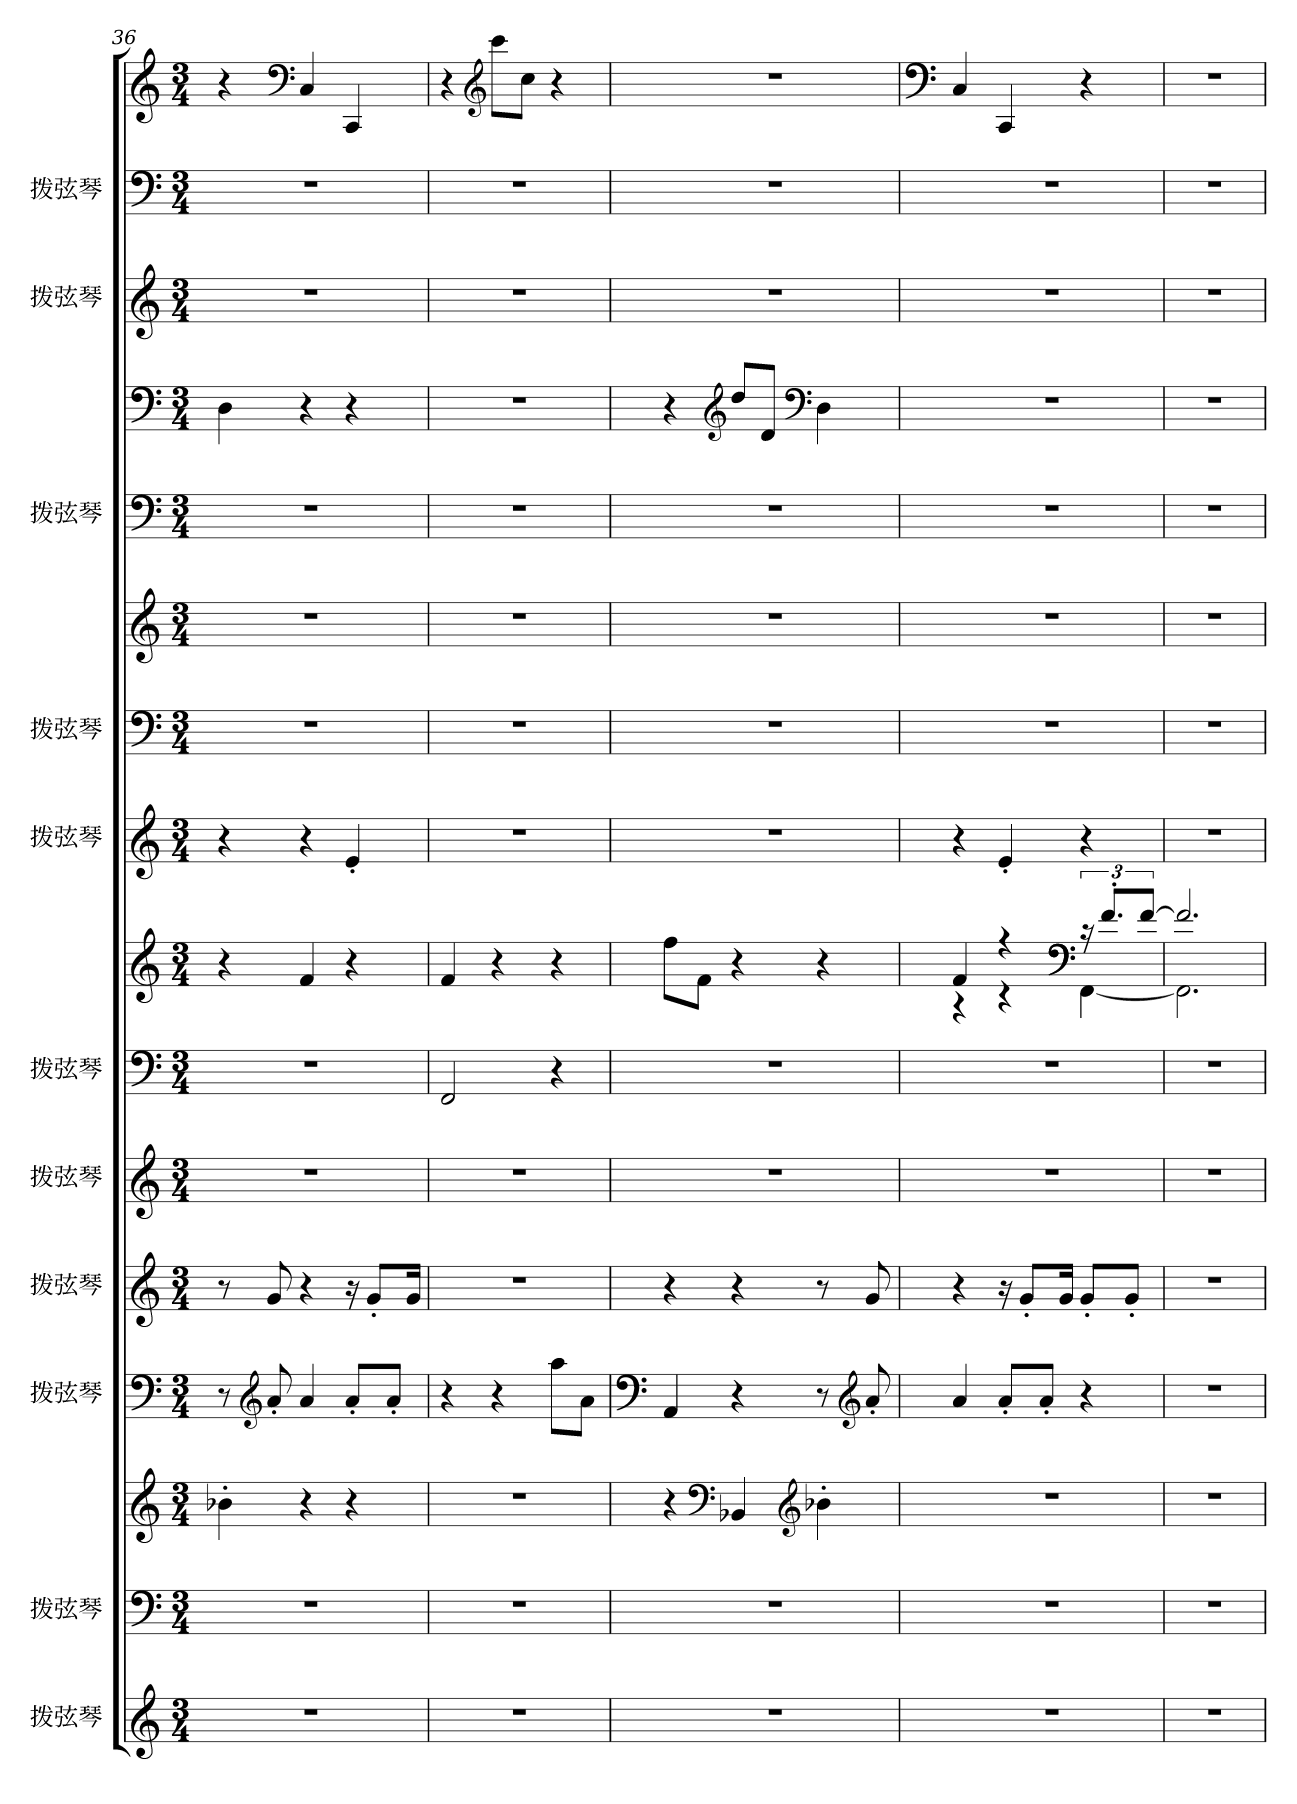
**kern	**kern	**kern	**kern	**kern	**kern	**kern	**kern	**kern	**kern	**kern	**kern	**kern	**kern	**kern	**kern
*part11	*part10	*part10	*part9	*part8	*part7	*part6	*part6	*part5	*part4	*part4	*part3	*part3	*part2	*part1	*part1
*staff16	*staff15	*staff14	*staff13	*staff12	*staff11	*staff10	*staff9	*staff8	*staff7	*staff6	*staff5	*staff4	*staff3	*staff2	*staff1
*I"拨弦琴	*I"拨弦琴	*	*I"拨弦琴	*I"拨弦琴	*I"拨弦琴	*I"拨弦琴	*	*I"拨弦琴	*I"拨弦琴	*	*I"拨弦琴	*	*I"拨弦琴	*I"拨弦琴	*
!!LO:PB:g=z
*clefG2	*clefF4	*clefG2	*clefF4	*clefG2	*clefG2	*clefF4	*clefG2	*clefG2	*clefF4	*clefG2	*clefF4	*clefF4	*clefG2	*clefF4	*clefG2
*k[]	*k[]	*k[]	*k[]	*k[]	*k[]	*k[]	*k[]	*k[]	*k[]	*k[]	*k[]	*k[]	*k[]	*k[]	*k[]
*M3/4	*M3/4	*M3/4	*M3/4	*M3/4	*M3/4	*M3/4	*M3/4	*M3/4	*M3/4	*M3/4	*M3/4	*M3/4	*M3/4	*M3/4	*M3/4
=36	=36	=36	=36	=36	=36	=36	=36	=36	=36	=36	=36	=36	=36	=36	=36
2.r	2.r	4b-X'\	8r	8r	2.r	2.r	4r	4r	2.r	2.r	2.r	4D\	2.r	2.r	4r
*	*	*	*clefG2	*	*	*	*	*	*	*	*	*	*	*	*
.	.	.	8a'/	8g/	.	.	.	.	.	.	.	.	.	.	.
*	*	*	*	*	*	*	*	*	*	*	*	*	*	*	*clefF4
.	.	4r	4a/	4r	.	.	4f/	4r	.	.	.	4r	.	.	4C/
.	.	4r	8a'/L	16r	.	.	4r	4e'/	.	.	.	4r	.	.	4CC/
.	.	.	.	8g'/L	.	.	.	.	.	.	.	.	.	.	.
.	.	.	8a'/J	.	.	.	.	.	.	.	.	.	.	.	.
.	.	.	.	16g/Jk	.	.	.	.	.	.	.	.	.	.	.
=37	=37	=37	=37	=37	=37	=37	=37	=37	=37	=37	=37	=37	=37	=37	=37
2.r	2.r	2.r	4r	2.r	2.r	2FF/	4f/	2.r	2.r	2.r	2.r	2.r	2.r	2.r	4r
*	*	*	*	*	*	*	*	*	*	*	*	*	*	*	*clefG2
.	.	.	4r	.	.	.	4r	.	.	.	.	.	.	.	8ccc\L
.	.	.	.	.	.	.	.	.	.	.	.	.	.	.	8cc\J
.	.	.	8aa\L	.	.	4r	4r	.	.	.	.	.	.	.	4r
.	.	.	8a\J	.	.	.	.	.	.	.	.	.	.	.	.
=38	=38	=38	=38	=38	=38	=38	=38	=38	=38	=38	=38	=38	=38	=38	=38
*	*	*	*clefF4	*	*	*	*	*	*	*	*	*	*	*	*
2.r	2.r	4r	4AA/	4r	2.r	2.r	8ff\L	2.r	2.r	2.r	2.r	4r	2.r	2.r	2.r
.	.	.	.	.	.	.	8f\J	.	.	.	.	.	.	.	.
*	*	*clefF4	*	*	*	*	*	*	*	*	*	*clefG2	*	*	*
.	.	4BB-X/	4r	4r	.	.	4r	.	.	.	.	8dd/L	.	.	.
.	.	.	.	.	.	.	.	.	.	.	.	8d/J	.	.	.
*	*	*clefG2	*	*	*	*	*	*	*	*	*	*clefF4	*	*	*
.	.	4b-X'\	8r	8r	.	.	4r	.	.	.	.	4D\	.	.	.
*	*	*	*clefG2	*	*	*	*	*	*	*	*	*	*	*	*
.	.	.	8a'/	8g/	.	.	.	.	.	.	.	.	.	.	.
=39	=39	=39	=39	=39	=39	=39	=39	=39	=39	=39	=39	=39	=39	=39	=39
*	*	*	*	*	*	*	*	*	*	*	*	*	*	*	*clefF4
*	*	*	*	*	*	*	*^	*	*	*	*	*	*	*	*
2.r	2.r	2.r	4a/	4r	2.r	2.r	4f/	4r	4r	2.r	2.r	2.r	2.r	2.r	2.r	4C/
.	.	.	8a'/L	16r	.	.	4r	4r	4e'/	.	.	.	.	.	.	4CC/
.	.	.	.	8g'/L	.	.	.	.	.	.	.	.	.	.	.	.
.	.	.	8a'/J	.	.	.	.	.	.	.	.	.	.	.	.	.
.	.	.	.	16g/Jk	.	.	.	.	.	.	.	.	.	.	.	.
*	*	*	*	*	*	*	*clefF4	*	*	*	*	*	*	*	*	*
.	.	.	4r	8g'/L	.	.	24r	[4FF\	4r	.	.	.	.	.	.	4r
.	.	.	.	.	.	.	12.f'/L	.	.	.	.	.	.	.	.	.
.	.	.	.	8g'/J	.	.	.	.	.	.	.	.	.	.	.	.
.	.	.	.	.	.	.	[12f/J	.	.	.	.	.	.	.	.	.
!!LO:PB:g=z
=40	=40	=40	=40	=40	=40	=40	=40	=40	=40	=40	=40	=40	=40	=40	=40	=40
2.r	2.r	2.r	2.r	2.r	2.r	2.r	2.f/]	2.FF\]	2.r	2.r	2.r	2.r	2.r	2.r	2.r	2.r
*	*	*	*	*	*	*	*v	*v	*	*	*	*	*	*	*	*
=	=	=	=	=	=	=	=	=	=	=	=	=	=	=	=
*-	*-	*-	*-	*-	*-	*-	*-	*-	*-	*-	*-	*-	*-	*-	*-
